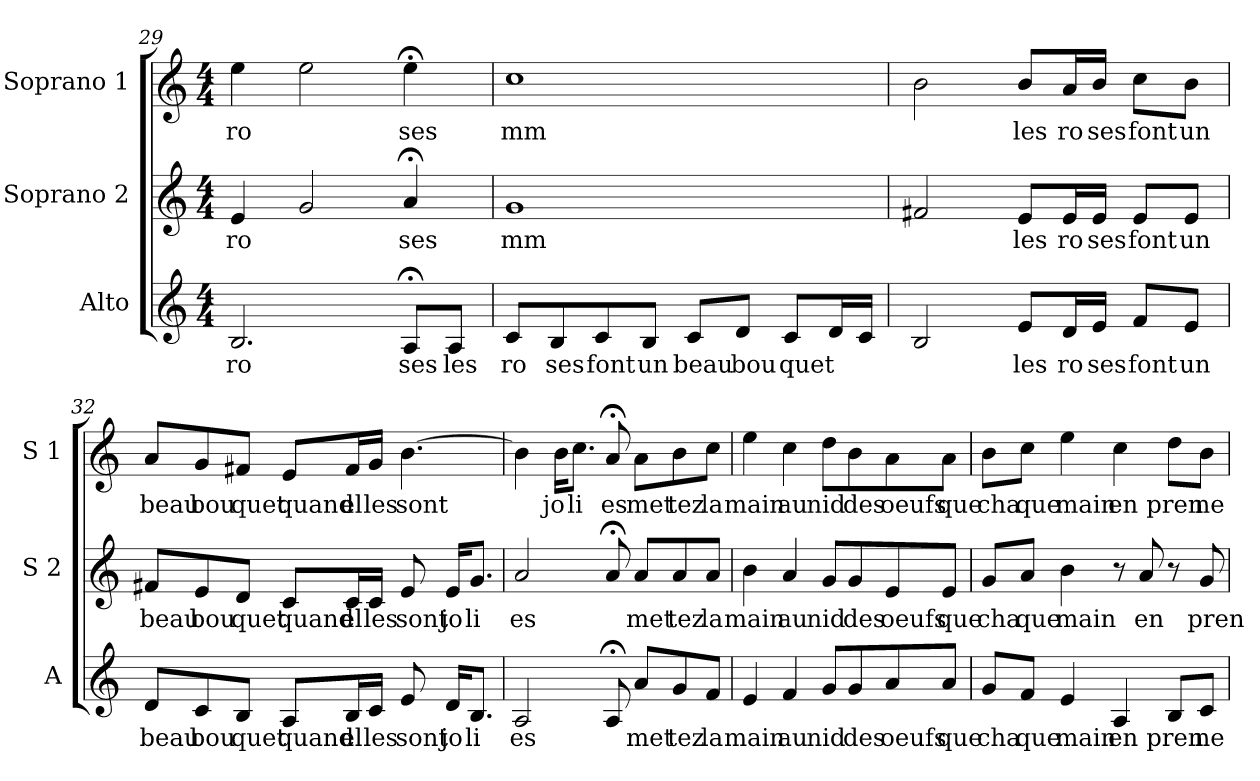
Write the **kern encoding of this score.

**kern	**text	**kern	**text	**kern	**text
*part3	*part3	*part2	*part2	*part1	*part1
*staff3	*staff3	*staff2	*staff2	*staff1	*staff1
*I"Alto	*	*I"Soprano 2	*	*I"Soprano 1	*
*I'A	*	*I'S 2	*	*I'S 1	*
!!LO:LB:g=z
*clefG2	*	*clefG2	*	*clefG2	*
*k[]	*	*k[]	*	*k[]	*
*C:	*	*C:	*	*C:	*
*M4/4	*	*M4/4	*	*M4/4	*
=29	=29	=29	=29	=29	=29
!	!LO:LY:b	!	!	!	!
!	!	!	!LO:LY:b	!	!
!	!	!	!	!	!LO:LY:b
2.B/	ro	4e/	ro	4ee\	ro
.	.	2g/	.	2ee\	.
!	!LO:LY:b	!	!	!	!
!	!	!	!LO:LY:b	!	!
!	!	!	!	!	!LO:LY:b
8A;</L	ses	4a;</	ses	4ee;<\	ses
!	!LO:LY:b	!	!	!	!
8A/J	les	.	.	.	.
=30	=30	=30	=30	=30	=30
!	!LO:LY:b	!	!	!	!
!	!	!	!LO:LY:b	!	!
!	!	!	!	!	!LO:LY:b
8c/L	ro	1g	mm	1cc	mm
!	!LO:LY:b	!	!	!	!
8B/	ses	.	.	.	.
!	!LO:LY:b	!	!	!	!
8c/	font	.	.	.	.
!	!LO:LY:b	!	!	!	!
8B/J	un	.	.	.	.
!	!LO:LY:b	!	!	!	!
8c/L	beau	.	.	.	.
!	!LO:LY:b	!	!	!	!
8d/J	bou	.	.	.	.
!	!LO:LY:b	!	!	!	!
8c/L	quet	.	.	.	.
16d/L	.	.	.	.	.
16c/JJ	.	.	.	.	.
=31	=31	=31	=31	=31	=31
2B/	.	2f#X/	.	2b\	.
!	!LO:LY:b	!	!	!	!
!	!	!	!LO:LY:b	!	!
!	!	!	!	!	!LO:LY:b
8e/L	les	8e/L	les	8b/L	les
!	!LO:LY:b	!	!	!	!
!	!	!	!LO:LY:b	!	!
!	!	!	!	!	!LO:LY:b
16d/L	ro	16e/L	ro	16a/L	ro
!	!LO:LY:b	!	!	!	!
!	!	!	!LO:LY:b	!	!
!	!	!	!	!	!LO:LY:b
16e/JJ	ses	16e/JJ	ses	16b/JJ	ses
!	!LO:LY:b	!	!	!	!
!	!	!	!LO:LY:b	!	!
!	!	!	!	!	!LO:LY:b
8f/L	font	8e/L	font	8cc\L	font
!	!LO:LY:b	!	!	!	!
!	!	!	!LO:LY:b	!	!
!	!	!	!	!	!LO:LY:b
8e/J	un	8e/J	un	8b\J	un
=32	=32	=32	=32	=32	=32
!	!LO:LY:b	!	!	!	!
!	!	!	!LO:LY:b	!	!
!	!	!	!	!	!LO:LY:b
8d/L	beau	8f#X/L	beau	8a/L	beau
!	!LO:LY:b	!	!	!	!
!	!	!	!LO:LY:b	!	!
!	!	!	!	!	!LO:LY:b
8c/	bou	8e/	bou	8g/	bou
!	!LO:LY:b	!	!	!	!
!	!	!	!LO:LY:b	!	!
!	!	!	!	!	!LO:LY:b
8B/J	quet	8d/J	quet	8f#X/J	quet
!	!LO:LY:b	!	!	!	!
!	!	!	!LO:LY:b	!	!
!	!	!	!	!	!LO:LY:b
8A/L	quand	8c/L	quand	8e/L	quand
!	!LO:LY:b	!	!	!	!
!	!	!	!LO:LY:b	!	!
!	!	!	!	!	!LO:LY:b
16B/L	el	16c/L	el	16f#/L	el
!	!LO:LY:b	!	!	!	!
!	!	!	!LO:LY:b	!	!
!	!	!	!	!	!LO:LY:b
16c/JJ	les	16c/JJ	les	16g/JJ	les
!	!LO:LY:b	!	!	!	!
!	!	!	!LO:LY:b	!	!
!	!	!	!	!	!LO:LY:b
8e/	sont	8e/	sont	[4.b\	sont
!	!LO:LY:b	!	!	!	!
!	!	!	!LO:LY:b	!	!
16d/KL	jo	16e/KL	jo	.	.
!	!LO:LY:b	!	!	!	!
!	!	!	!LO:LY:b	!	!
8.B/J	li	8.g/J	li	.	.
!!LO:PB:g=z
=33	=33	=33	=33	=33	=33
!	!LO:LY:b	!	!	!	!
!	!	!	!LO:LY:b	!	!
2A/	es	2a/	es	4b\]	.
!	!	!	!	!	!LO:LY:b
.	.	.	.	16b\KL	jo
!	!	!	!	!	!LO:LY:b
.	.	.	.	8.cc\J	li
!	!	!	!	!	!LO:LY:b
8A;</	.	8a;</	.	8a;</	es
!	!LO:LY:b	!	!	!	!
!	!	!	!LO:LY:b	!	!
!	!	!	!	!	!LO:LY:b
8a/L	met	8a/L	met	8a\L	met
!	!LO:LY:b	!	!	!	!
!	!	!	!LO:LY:b	!	!
!	!	!	!	!	!LO:LY:b
8g/	tez	8a/	tez	8b\	tez
!	!LO:LY:b	!	!	!	!
!	!	!	!LO:LY:b	!	!
!	!	!	!	!	!LO:LY:b
8f/J	la	8a/J	la	8cc\J	la
=34	=34	=34	=34	=34	=34
!	!LO:LY:b	!	!	!	!
!	!	!	!LO:LY:b	!	!
!	!	!	!	!	!LO:LY:b
4e/	main	4b\	main	4ee\	main
!	!LO:LY:b	!	!	!	!
!	!	!	!LO:LY:b	!	!
!	!	!	!	!	!LO:LY:b
4f/	au	4a/	au	4cc\	au
!	!LO:LY:b	!	!	!	!
!	!	!	!LO:LY:b	!	!
!	!	!	!	!	!LO:LY:b
8g/L	nid	8g/L	nid	8dd\L	nid
!	!LO:LY:b	!	!	!	!
!	!	!	!LO:LY:b	!	!
!	!	!	!	!	!LO:LY:b
8g/	des	8g/	des	8b\	des
!	!LO:LY:b	!	!	!	!
!	!	!	!LO:LY:b	!	!
!	!	!	!	!	!LO:LY:b
8a/	oeufs	8e/	oeufs	8a\	oeufs
!	!LO:LY:b	!	!	!	!
!	!	!	!LO:LY:b	!	!
!	!	!	!	!	!LO:LY:b
8a/J	que	8e/J	que	8a\J	que
=35	=35	=35	=35	=35	=35
!	!LO:LY:b	!	!	!	!
!	!	!	!LO:LY:b	!	!
!	!	!	!	!	!LO:LY:b
8g/L	cha	8g/L	cha	8b\L	cha
!	!LO:LY:b	!	!	!	!
!	!	!	!LO:LY:b	!	!
!	!	!	!	!	!LO:LY:b
8f/J	que	8a/J	que	8cc\J	que
!	!LO:LY:b	!	!	!	!
!	!	!	!LO:LY:b	!	!
!	!	!	!	!	!LO:LY:b
4e/	main	4b\	main	4ee\	main
!	!LO:LY:b	!	!	!	!
!	!	!	!	!	!LO:LY:b
4A/	en	8r	.	4cc\	en
!	!	!	!LO:LY:b	!	!
.	.	8a/	en	.	.
!	!LO:LY:b	!	!	!	!
!	!	!	!	!	!LO:LY:b
8B/L	pren	8r	.	8dd\L	pren
!	!LO:LY:b	!	!	!	!
!	!	!	!LO:LY:b	!	!
!	!	!	!	!	!LO:LY:b
8c/J	ne	8g/	pren	8b\J	ne
=	=	=	=	=	=
*-	*-	*-	*-	*-	*-
